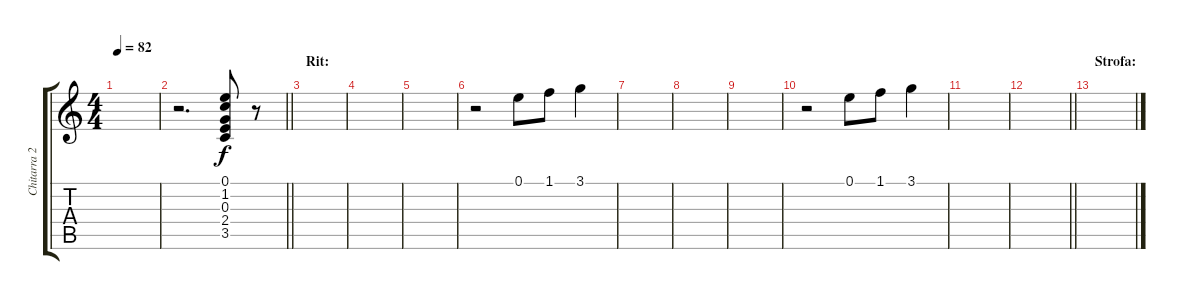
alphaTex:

\track ("Chitarra 2" "Chitarra 2") {instrument overdrivenguitar}
\staff {score tabs}
\tuning (E4 B3 G3 D3 A2 E2) {hide}
\ts (4 4)
\tempo 82
\clef g2
\ks c
|
\barLineRight lightlight
r.2{d} (0.1 1.2 0.3 2.4 3.5).8{dy f} r.8 |
\section ("" "Rit:")
|
|
|
r.2 0.1.8 1.1.8 3.1.4 |
|
|
|
r.2 0.1.8 1.1.8 3.1.4 |
|
\barLineRight lightlight
|
\section ("" "Strofa:")
